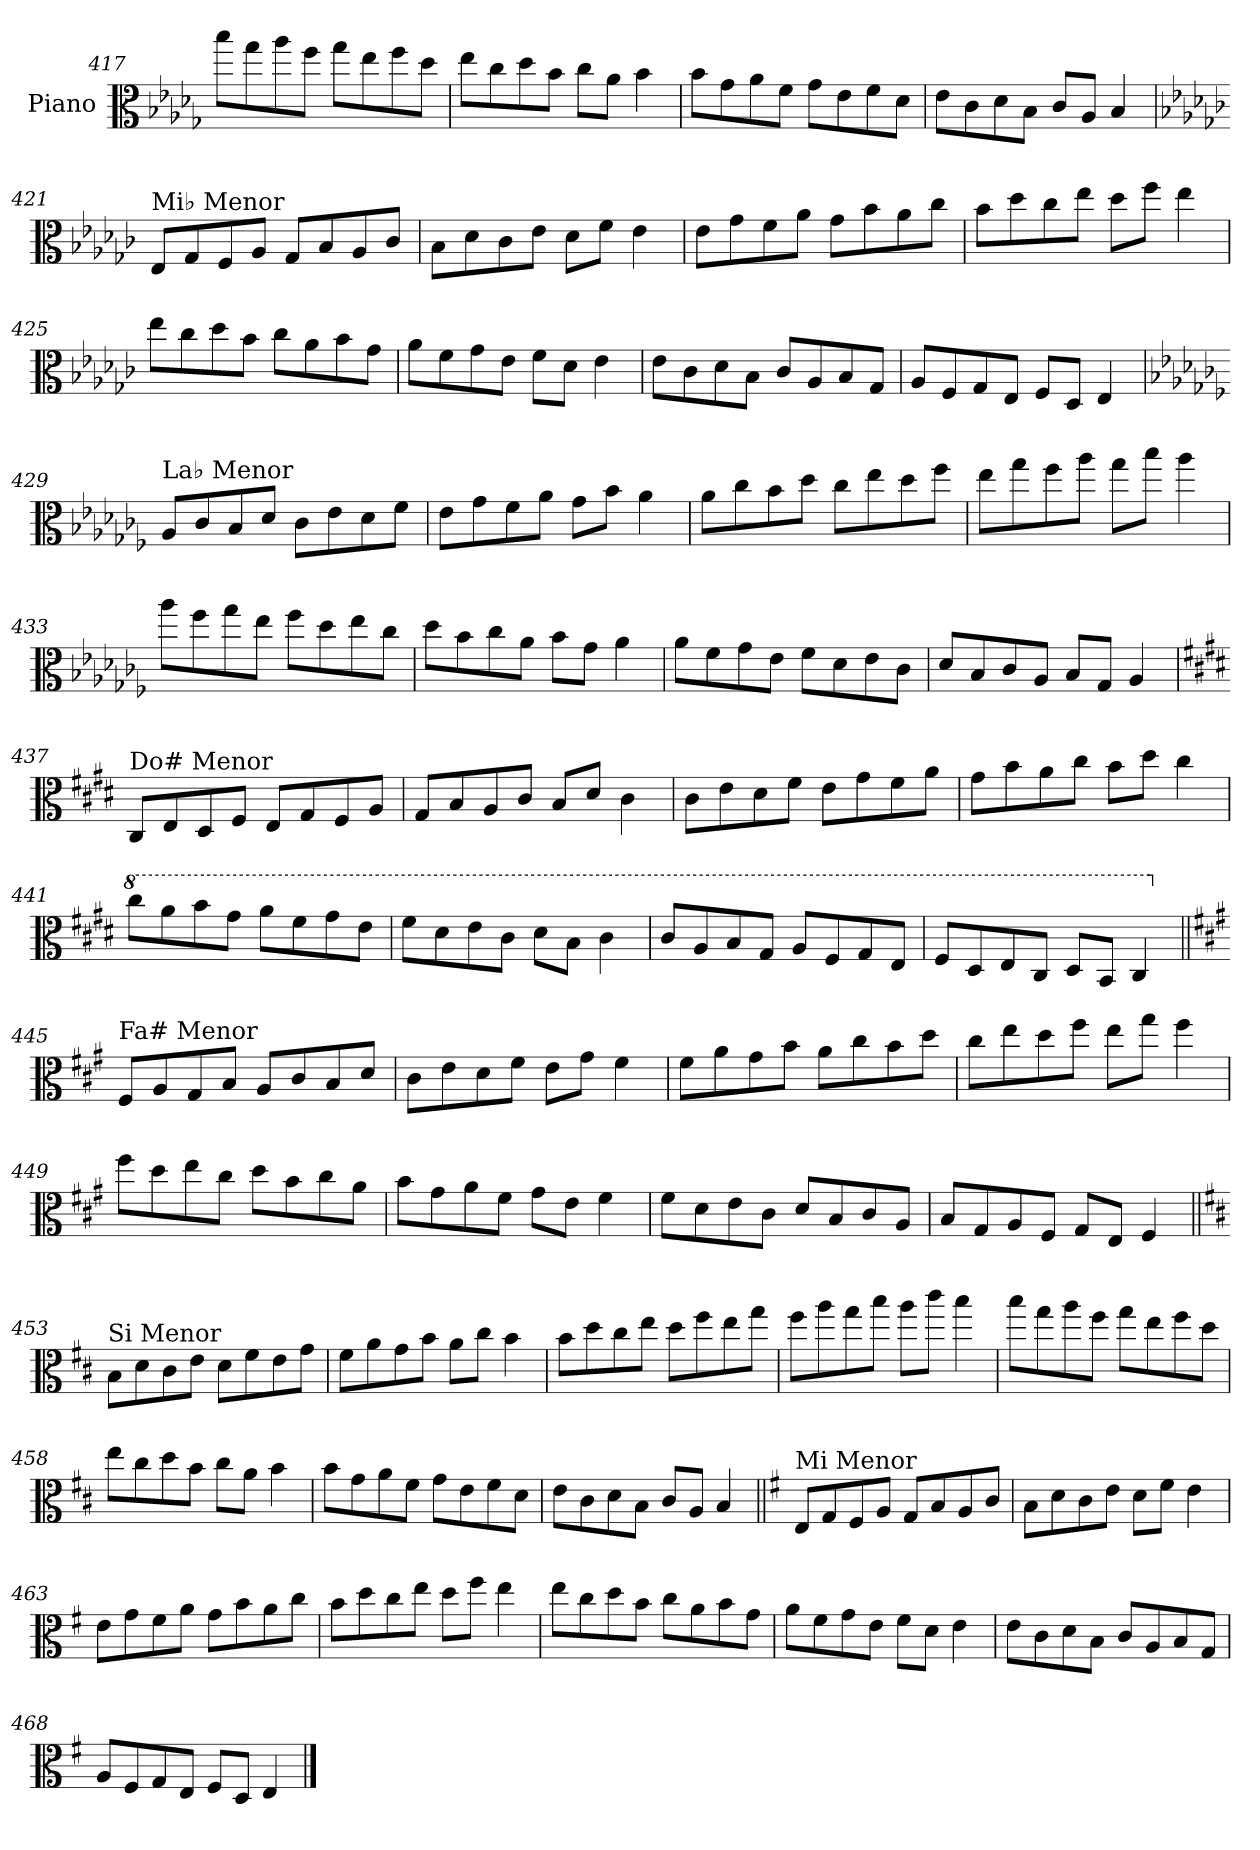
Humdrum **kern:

**kern
*part1
*staff1
*I"Piano
*I'Pno.
!!LO:LB:g=z
*clefC3
*k[b-e-a-d-g-]
=417
8bb-\L
8gg-\
8aa-\
8ff\J
8gg-\L
8ee-\
8ff\
8dd-\J
=418
8ee-\L
8cc\
8dd-\
8b-\J
8cc\L
8a-\J
4b-\
=419
8b-\L
8g-\
8a-\
8f\J
8g-\L
8e-\
8f\
8d-\J
=420
8e-\L
8c\
8d-\
8B-\J
8c/L
8A-/J
4B-/
!!LO:LB:g=z
=421
*k[b-e-a-d-g-c-]
!LO:TX:a:t=Mi♭ Menor
8E-/L
8G-/
8F/
8A-/J
8G-/L
8B-/
8A-/
8c-/J
=422
8B-\L
8d-\
8c-\
8e-\J
8d-\L
8f\J
4e-\
=423
8e-\L
8g-\
8f\
8a-\J
8g-\L
8b-\
8a-\
8cc-\J
=424
8b-\L
8dd-\
8cc-\
8ee-\J
8dd-\L
8ff\J
4ee-\
!!LO:LB:g=z
=425
8ee-\L
8cc-\
8dd-\
8b-\J
8cc-\L
8a-\
8b-\
8g-\J
=426
8a-\L
8f\
8g-\
8e-\J
8f\L
8d-\J
4e-\
=427
8e-\L
8c-\
8d-\
8B-\J
8c-/L
8A-/
8B-/
8G-/J
=428
8A-/L
8F/
8G-/
8E-/J
8F/L
8D-/J
4E-/
!!LO:LB:g=z
=429
*k[b-e-a-d-g-c-f-]
!LO:TX:a:t=La♭ Menor
8A-/L
8c-/
8B-/
8d-/J
8c-\L
8e-\
8d-\
8f-\J
=430
8e-\L
8g-\
8f-\
8a-\J
8g-\L
8b-\J
4a-\
=431
8a-\L
8cc-\
8b-\
8dd-\J
8cc-\L
8ee-\
8dd-\
8ff-\J
=432
8ee-\L
8gg-\
8ff-\
8aa-\J
8gg-\L
8bb-\J
4aa-\
!!LO:LB:g=z
=433
8aa-\L
8ff-\
8gg-\
8ee-\J
8ff-\L
8dd-\
8ee-\
8cc-\J
=434
8dd-\L
8b-\
8cc-\
8a-\J
8b-\L
8g-\J
4a-\
=435
8a-\L
8f-\
8g-\
8e-\J
8f-\L
8d-\
8e-\
8c-\J
=436
8d-/L
8B-/
8c-/
8A-/J
8B-/L
8G-/J
4A-/
!!LO:PB:g=z
=437
*k[f#c#g#d#]
!LO:TX:a:t=Do# Menor
8C#/L
8E/
8D#/
8F#/J
8E/L
8G#/
8F#/
8A/J
=438
8G#/L
8B/
8A/
8c#/J
8B/L
8d#/J
4c#\
=439
8c#\L
8e\
8d#\
8f#\J
8e\L
8g#\
8f#\
8a\J
=440
8g#\L
8b\
8a\
8cc#\J
8b\L
8dd#\J
4cc#\
!!LO:LB:g=z
=441
*8va
8ccc#\L
8aa\
8bb\
8gg#\J
8aa\L
8ff#\
8gg#\
8ee\J
=442
8ff#\L
8dd#\
8ee\
8cc#\J
8dd#\L
8b\J
4cc#\
=443
8cc#/L
8a/
8b/
8g#/J
8a/L
8f#/
8g#/
8e/J
=444
8f#/L
8d#/
8e/
8c#/J
8d#/L
8B/J
4c#/
!!LO:LB:g=z
=445||
*k[f#c#g#]
*X8va
!LO:TX:a:t=Fa# Menor
8F#/L
8A/
8G#/
8B/J
8A/L
8c#/
8B/
8d/J
=446
8c#\L
8e\
8d\
8f#\J
8e\L
8g#\J
4f#\
=447
8f#\L
8a\
8g#\
8b\J
8a\L
8cc#\
8b\
8dd\J
=448
8cc#\L
8ee\
8dd\
8ff#\J
8ee\L
8gg#\J
4ff#\
!!LO:LB:g=z
=449
8ff#\L
8dd\
8ee\
8cc#\J
8dd\L
8b\
8cc#\
8a\J
=450
8b\L
8g#\
8a\
8f#\J
8g#\L
8e\J
4f#\
=451
8f#\L
8d\
8e\
8c#\J
8d/L
8B/
8c#/
8A/J
=452
8B/L
8G#/
8A/
8F#/J
8G#/L
8E/J
4F#/
!!LO:LB:g=z
=453||
*k[f#c#]
!LO:TX:a:t=Si Menor
8B\L
8d\
8c#\
8e\J
8d\L
8f#\
8e\
8g\J
=454
8f#\L
8a\
8g\
8b\J
8a\L
8cc#\J
4b\
=455
8b\L
8dd\
8cc#\
8ee\J
8dd\L
8ff#\
8ee\
8gg\J
=456
8ff#\L
8aa\
8gg\
8bb\J
8aa\L
8ccc#\J
4bb\
!!LO:LB:g=z
=457
8bb\L
8gg\
8aa\
8ff#\J
8gg\L
8ee\
8ff#\
8dd\J
=458
8ee\L
8cc#\
8dd\
8b\J
8cc#\L
8a\J
4b\
=459
8b\L
8g\
8a\
8f#\J
8g\L
8e\
8f#\
8d\J
=460
8e\L
8c#\
8d\
8B\J
8c#/L
8A/J
4B/
!!LO:LB:g=z
=461||
*k[f#]
!LO:TX:a:t=Mi Menor
8E/L
8G/
8F#/
8A/J
8G/L
8B/
8A/
8c/J
=462
8B\L
8d\
8c\
8e\J
8d\L
8f#\J
4e\
=463
8e\L
8g\
8f#\
8a\J
8g\L
8b\
8a\
8cc\J
=464
8b\L
8dd\
8cc\
8ee\J
8dd\L
8ff#\J
4ee\
!!LO:LB:g=z
=465
8ee\L
8cc\
8dd\
8b\J
8cc\L
8a\
8b\
8g\J
=466
8a\L
8f#\
8g\
8e\J
8f#\L
8d\J
4e\
=467
8e\L
8c\
8d\
8B\J
8c/L
8A/
8B/
8G/J
=468
8A/L
8F#/
8G/
8E/J
8F#/L
8D/J
4E/
==
*-
